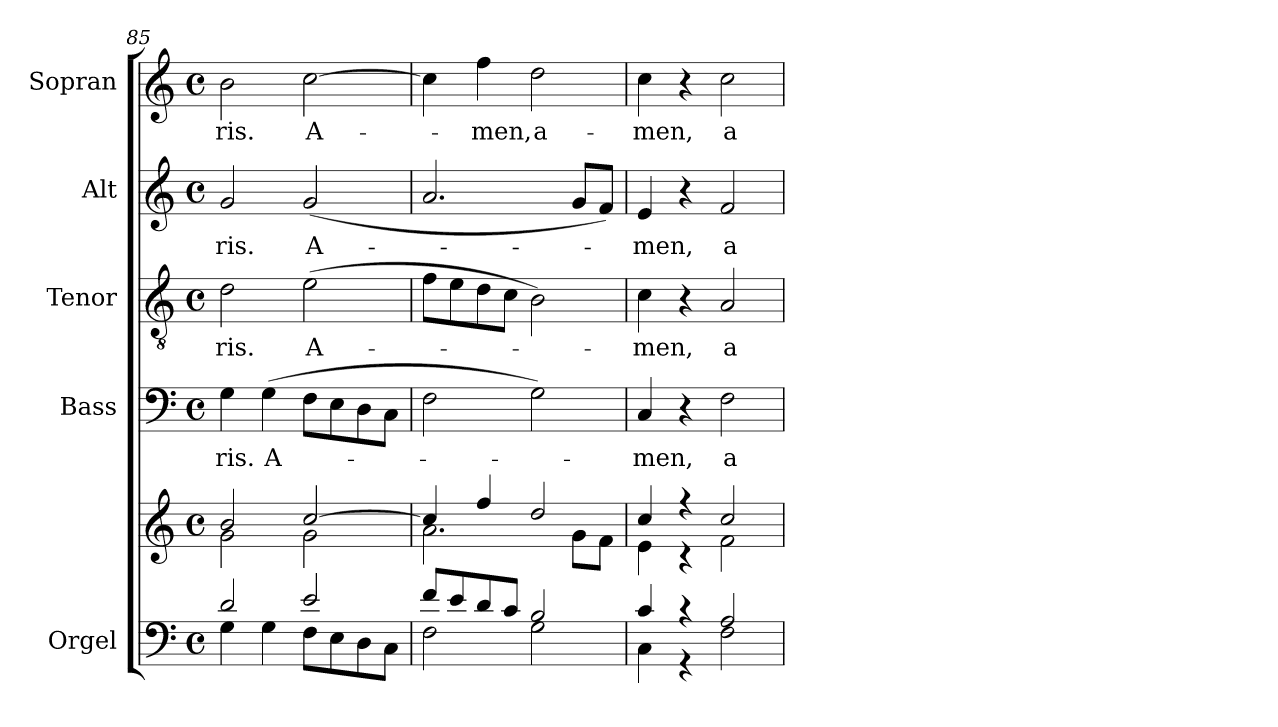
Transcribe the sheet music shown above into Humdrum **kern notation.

**kern	**kern	**kern	**text	**kern	**text	**kern	**text	**kern	**text
*part5	*part5	*part4	*part4	*part3	*part3	*part2	*part2	*part1	*part1
*staff6	*staff5	*staff4	*staff4	*staff3	*staff3	*staff2	*staff2	*staff1	*staff1
*I"Orgel	*	*I"Bass	*	*I"Tenor	*	*I"Alt	*	*I"Sopran	*
*I'Org.	*	*I'B.	*	*I'T.	*	*I'A.	*	*I'S.	*
*clefF4	*clefG2	*clefF4	*	*clefGv2	*	*clefG2	*	*clefG2	*
*k[]	*k[]	*k[]	*	*k[]	*	*k[]	*	*k[]	*
*C:	*C:	*C:	*	*C:	*	*C:	*	*C:	*
*M4/4	*M4/4	*M4/4	*	*M4/4	*	*M4/4	*	*M4/4	*
*met(c)	*met(c)	*met(c)	*	*met(c)	*	*met(c)	*	*met(c)	*
=85	=85	=85	=85	=85	=85	=85	=85	=85	=85
*^	*^	*	*	*	*	*	*	*	*
!	!	!	!	!	!LO:LY:b	!	!LO:LY:b	!	!LO:LY:b	!	!LO:LY:b
2d/	4G\	2b/	2g\	4G\	-ris.	2d\	-ris.	2g/	-ris.	2b\	-ris.
!	!	!	!	!	!LO:LY:b	!	!	!	!	!	!
.	4G\	.	.	(>4G\	A-	.	.	.	.	.	.
!	!	!	!	!	!	!	!LO:LY:b	!	!LO:LY:b	!	!LO:LY:b
2e/	8F\L	[>2cc/	2g\	8F\L	.	(>2e\	A-	(<2g/	A-	[2cc\	A-
.	8E\	.	.	8E\	.	.	.	.	.	.	.
.	8D\	.	.	8D\	.	.	.	.	.	.	.
.	8C\J	.	.	8C\J	.	.	.	.	.	.	.
=86	=86	=86	=86	=86	=86	=86	=86	=86	=86	=86	=86
8f/L	2F\	4cc/]	2.a\	2F\	.	8f\L	.	2.a/	.	4cc\]	.
8e/	.	.	.	.	.	8e\	.	.	.	.	.
!	!	!	!	!	!	!	!	!	!	!	!LO:LY:b
8d/	.	4ff/	.	.	.	8d\	.	.	.	4ff\	-men,
8c/J	.	.	.	.	.	8c\J	.	.	.	.	.
!	!	!	!	!	!	!	!	!	!	!	!LO:LY:b
2B/	2G\	2dd/	.	2G\)	.	2B\)	.	.	.	2dd\	a-
.	.	.	8g\L	.	.	.	.	8g/L	.	.	.
.	.	.	8f\J	.	.	.	.	8f/J)	.	.	.
=87	=87	=87	=87	=87	=87	=87	=87	=87	=87	=87	=87
!	!	!	!	!	!LO:LY:b	!	!LO:LY:b	!	!LO:LY:b	!	!LO:LY:b
4c/	4C\	4cc/	4e\	4C/	-men,	4c\	-men,	4e/	-men,	4cc\	-men,
4r	4r	4r	4r	4r	.	4r	.	4r	.	4r	.
!	!	!	!	!	!LO:LY:b	!	!LO:LY:b	!	!LO:LY:b	!	!LO:LY:b
2A/	2F\	2cc/	2f\	2F\	a-	2A/	a-	2f/	a-	2cc\	a-
*v	*v	*	*	*	*	*	*	*	*	*	*
*	*v	*v	*	*	*	*	*	*	*	*
=	=	=	=	=	=	=	=	=	=
*-	*-	*-	*-	*-	*-	*-	*-	*-	*-
